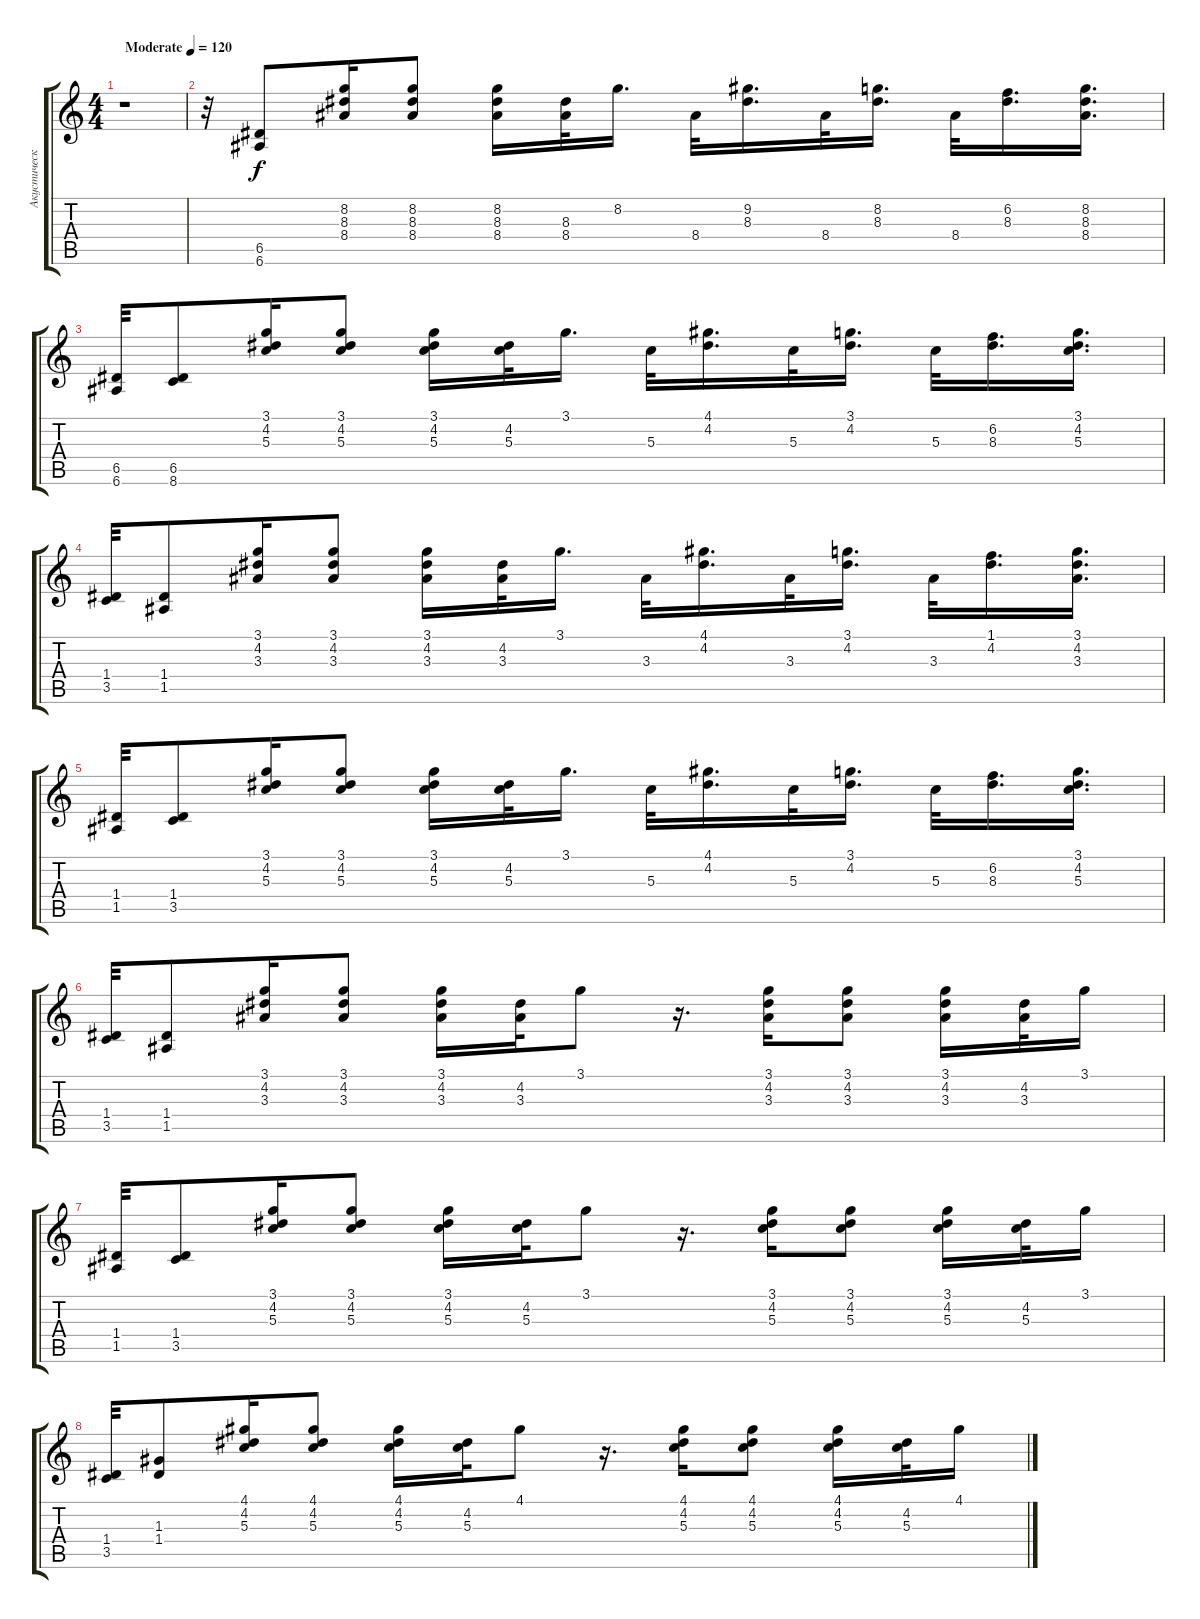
\track ("Акустический Гранд Роял" "Акустическ") {instrument acousticguitarsteel}
\staff {score tabs}
\tuning (E4 B3 G3 D3 A2 E2) {hide}
\ts (4 4)
\tempo (120 "Moderate")
\clef g2
\ks c
r.1{dy f instrument acousticguitarsteel} |
r.32 (6.5 6.6).8{instrument electricguitarclean} (8.2 8.3 8.4).16 (8.2 8.3 8.4).8 (8.2 8.3 8.4).16 (8.3 8.4).32 8.2.16{d} 8.4.32 (9.2 8.3).16{d} 8.4.32 (8.2 8.3).16{d} 8.4.32 (6.2 8.3).16{d} (8.2 8.3 8.4).16{d} |
(6.5 6.6).32 (6.5 8.6).8 (3.1 4.2 5.3).16 (3.1 4.2 5.3).8 (3.1 4.2 5.3).16 (4.2 5.3).32 3.1.16{d} 5.3.32 (4.1 4.2).16{d} 5.3.32 (3.1 4.2).16{d} 5.3.32 (6.2 8.3).16{d} (3.1 4.2 5.3).16{d} |
(1.4 3.5).32 (1.4 1.5).8 (3.1 4.2 3.3).16 (3.1 4.2 3.3).8 (3.1 4.2 3.3).16 (4.2 3.3).32 3.1.16{d} 3.3.32 (4.1 4.2).16{d} 3.3.32 (3.1 4.2).16{d} 3.3.32 (1.1 4.2).16{d} (3.1 4.2 3.3).16{d} |
(1.4 1.5).32 (1.4 3.5).8 (3.1 4.2 5.3).16 (3.1 4.2 5.3).8 (3.1 4.2 5.3).16 (4.2 5.3).32 3.1.16{d} 5.3.32 (4.1 4.2).16{d} 5.3.32 (3.1 4.2).16{d} 5.3.32 (6.2 8.3).16{d} (3.1 4.2 5.3).16{d} |
(1.4 3.5).32 (1.4 1.5).8 (3.1 4.2 3.3).16 (3.1 4.2 3.3).8 (3.1 4.2 3.3).16 (4.2 3.3).32 3.1.8 r.16{d} (3.1 4.2 3.3).16 (3.1 4.2 3.3).8 (3.1 4.2 3.3).16 (4.2 3.3).32 3.1.16 |
(1.4 1.5).32 (1.4 3.5).8 (3.1 4.2 5.3).16 (3.1 4.2 5.3).8 (3.1 4.2 5.3).16 (4.2 5.3).32 3.1.8 r.16{d} (3.1 4.2 5.3).16 (3.1 4.2 5.3).8 (3.1 4.2 5.3).16 (4.2 5.3).32 3.1.16 |
(1.4 3.5).32 (1.3 1.4).8 (4.1 4.2 5.3).16 (4.1 4.2 5.3).8 (4.1 4.2 5.3).16 (4.2 5.3).32 4.1.8 r.16{d} (4.1 4.2 5.3).16 (4.1 4.2 5.3).8 (4.1 4.2 5.3).16 (4.2 5.3).32 4.1.16
